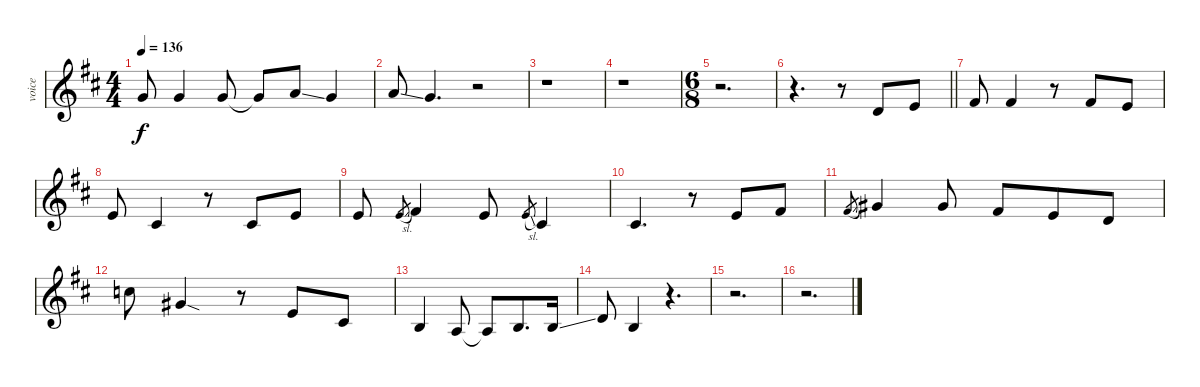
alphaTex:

\track ("voice" "voice") {instrument trumpet}
\staff {score}
\tuning (E4 B3 G3 D3 A2 E2) {hide}
\ts (4 4)
\tempo 136
\clef g2
\ks d
3.1.8{dy f} 3.1.4 3.1.8 3.1{t}.8 5.1{ss}.8 3.1.4 |
5.1{ss}.8 3.1.4{d} r.2 |
r.1 |
r.1 |
\ts (6 8)
r.2{d} |
\barLineRight lightlight
r.4{d} r.8 3.2.8 0.1.8 |
2.1.8 2.1.4 r.8 2.1.8 0.1.8 |
0.1.8 2.2.4 r.8 6.3.8 9.3.8 |
0.1.8 0.1{sl}.8{gr} 2.1.4 0.1.8 5.2{sl}.8{gr} 2.2.4 |
2.2.4{d} r.8 0.1.8 2.1.8 |
2.1{sl}.8{gr} 4.1.4 4.1.8 2.1.8 0.1.8 3.2.8 |
8.1.8 4.1{sod}.4 r.8 0.1.8 2.2.8 |
0.2.4 2.3.8 2.3{t}.8 0.2.8{d} 0.2{ss}.16 |
3.2.8 0.2.4 r.4{d} |
r.2{d} |
r.2{d}
